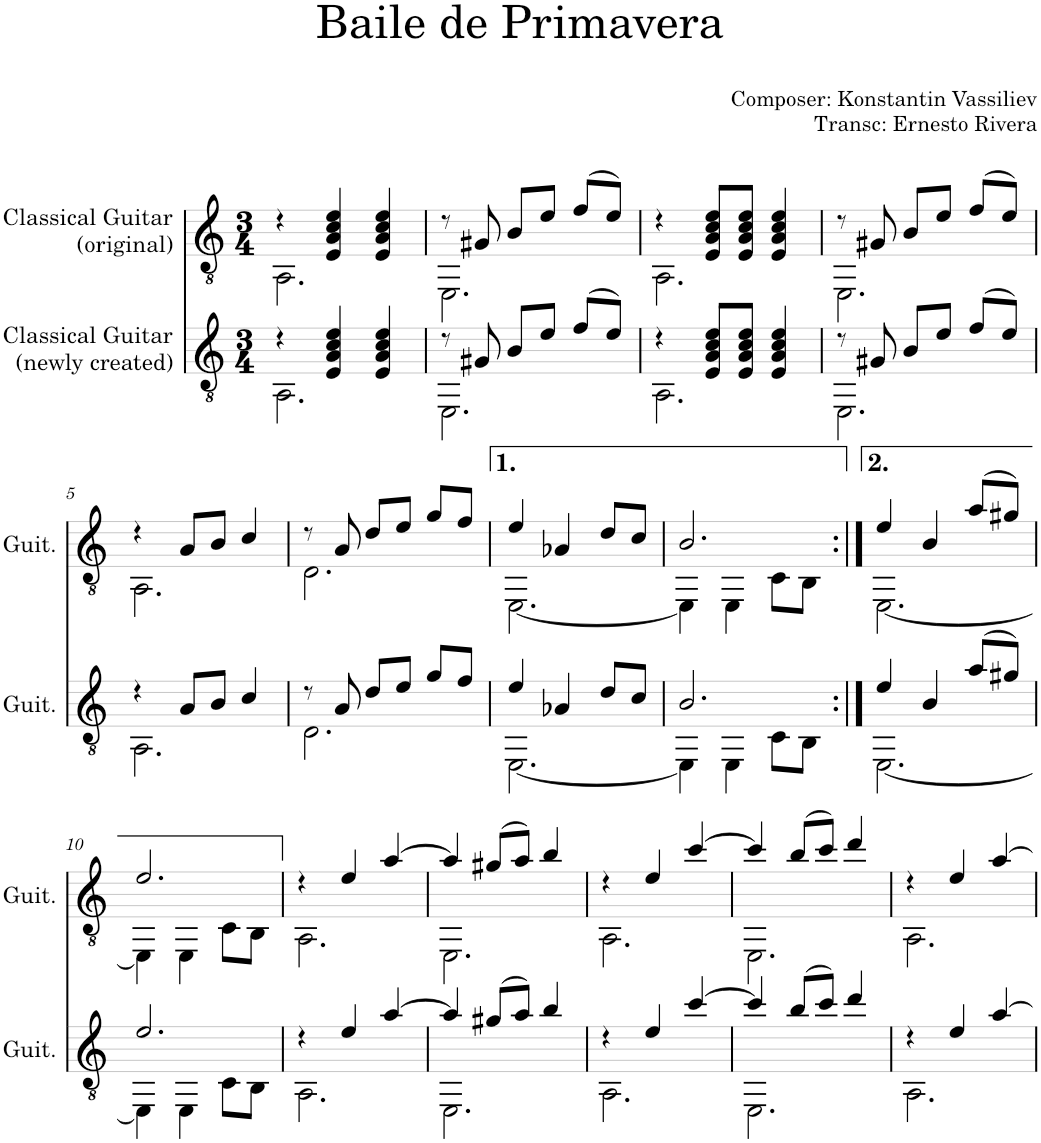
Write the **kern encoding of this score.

**kern	**kern
*part2	*part1
*staff2	*staff1
*I"Classical Guitar (newly created)	*I"Classical Guitar (original)
*I'Guit.	*I'Guit.
*clefGv2	*clefGv2
*k[]	*k[]
*M3/4	*M3/4
=1	=1
*^	*^
4r	2.AA\	4r	2.AA\
4E/ 4A/ 4c/ 4e/	.	4E/ 4A/ 4c/ 4e/	.
4E/ 4A/ 4c/ 4e/	.	4E/ 4A/ 4c/ 4e/	.
=2	=2	=2	=2
8r	2.EE\	8r	2.EE\
8G#X/	.	8G#X/	.
8B/L	.	8B/L	.
8e/J	.	8e/J	.
(>8f/L	.	(>8f/L	.
8e/J)	.	8e/J)	.
=3	=3	=3	=3
4r	2.AA\	4r	2.AA\
8E/ 8A/ 8c/ 8e/L	.	8E/ 8A/ 8c/ 8e/L	.
8E/ 8A/ 8c/ 8e/J	.	8E/ 8A/ 8c/ 8e/J	.
4E/ 4A/ 4c/ 4e/	.	4E/ 4A/ 4c/ 4e/	.
=4	=4	=4	=4
8r	2.EE\	8r	2.EE\
8G#X/	.	8G#X/	.
8B/L	.	8B/L	.
8e/J	.	8e/J	.
(>8f/L	.	(>8f/L	.
8e/J)	.	8e/J)	.
!!LO:LB:g=z	!!
=5	=5	=5	=5
4r	2.AA\	4r	2.AA\
8A/L	.	8A/L	.
8B/J	.	8B/J	.
4c/	.	4c/	.
=6	=6	=6	=6
8r	2.D\	8r	2.D\
8A/	.	8A/	.
8d/L	.	8d/L	.
8e/J	.	8e/J	.
8g/L	.	8g/L	.
8f/J	.	8f/J	.
=7	=7	=7	=7
4e/	[<2.EE\	4e/	[<2.EE\
4A-X/	.	4A-X/	.
8d/L	.	8d/L	.
8c/J	.	8c/J	.
=8	=8	=8	=8
2.B/	4EE\]	2.B/	4EE\]
.	4EE\	.	4EE\
.	8C\L	.	8C\L
.	8BB\J	.	8BB\J
=9:|!	=9:|!	=9:|!	=9:|!
4e/	[<2.EE\	4e/	[<2.EE\
4B/	.	4B/	.
(>8a/L	.	(>8a/L	.
8g#X/J)	.	8g#X/J)	.
!!LO:LB:g=z	!!
=10	=10	=10	=10
2.e/	4EE\]	2.e/	4EE\]
.	4EE\	.	4EE\
.	8C\L	.	8C\L
.	8BB\J	.	8BB\J
=11	=11	=11	=11
4r	2.AA\	4r	2.AA\
4e/	.	4e/	.
[>4a/	.	[>4a/	.
=12	=12	=12	=12
4a/]	2.EE\	4a/]	2.EE\
(>8g#X/L	.	(>8g#X/L	.
8a/J)	.	8a/J)	.
4b/	.	4b/	.
=13	=13	=13	=13
4r	2.AA\	4r	2.AA\
4e/	.	4e/	.
[>4cc/	.	[>4cc/	.
=14	=14	=14	=14
4cc/]	2.EE\	4cc/]	2.EE\
(>8b/L	.	(>8b/L	.
8cc/J)	.	8cc/J)	.
4dd/	.	4dd/	.
=15	=15	=15	=15
4r	2.AA\	4r	2.AA\
4e/	.	4e/	.
[>4a/	.	[>4a/	.
*v	*v	*	*
*	*v	*v
=	=
*-	*-
